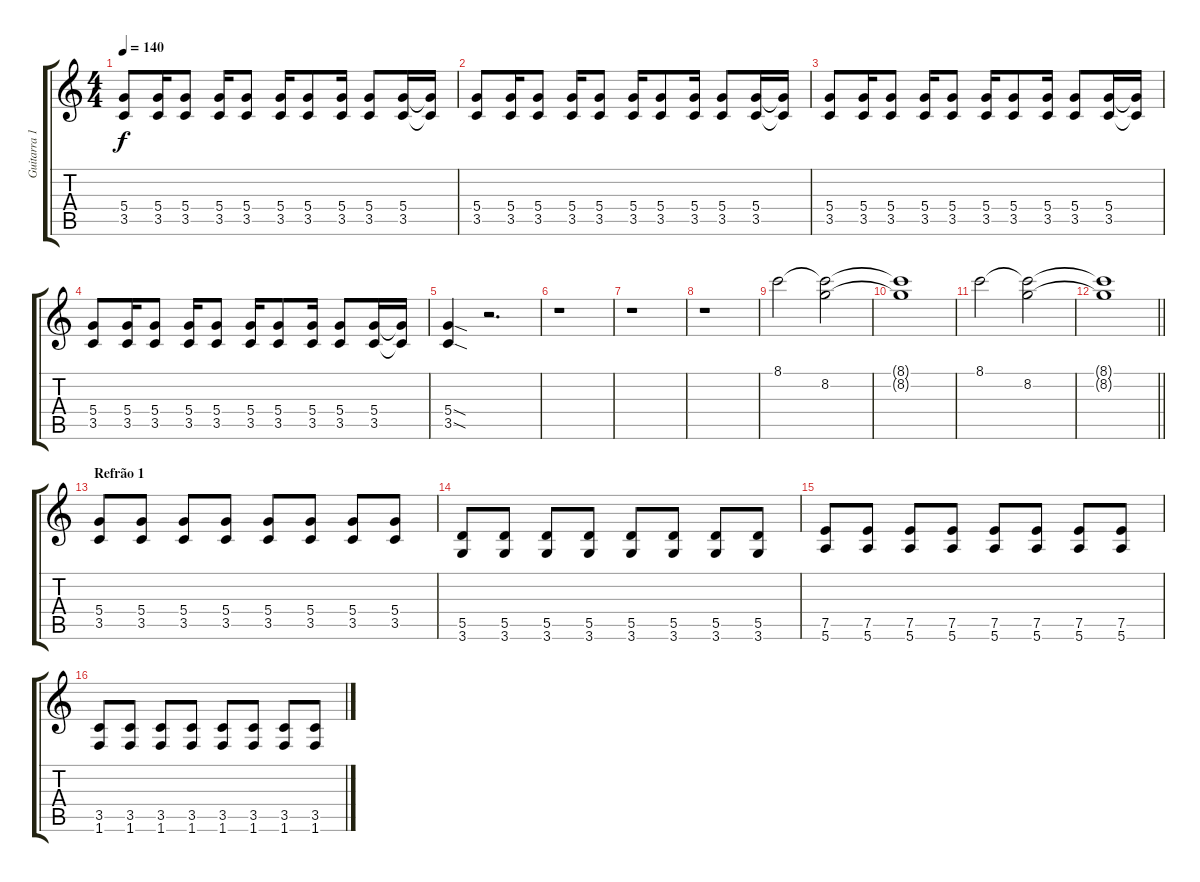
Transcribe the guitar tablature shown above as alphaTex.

\track ("Guitarra 1" "Guitarra 1") {instrument distortionguitar}
\staff {score tabs}
\tuning (E4 B3 G3 D3 A2 E2) {hide}
\ts (4 4)
\tempo 140
\clef g2
\ks c
(5.4 3.5).8{dy f instrument distortionguitar} (5.4 3.5).16 (5.4 3.5).8 (5.4 3.5).16 (5.4 3.5).8 (5.4 3.5).16 (5.4 3.5).8 (5.4 3.5).16 (5.4 3.5).8 (5.4 3.5).16 (5.4{t} 3.5{t}).16 |
(5.4 3.5).8 (5.4 3.5).16 (5.4 3.5).8 (5.4 3.5).16 (5.4 3.5).8 (5.4 3.5).16 (5.4 3.5).8 (5.4 3.5).16 (5.4 3.5).8 (5.4 3.5).16 (5.4{t} 3.5{t}).16 |
(5.4 3.5).8 (5.4 3.5).16 (5.4 3.5).8 (5.4 3.5).16 (5.4 3.5).8 (5.4 3.5).16 (5.4 3.5).8 (5.4 3.5).16 (5.4 3.5).8 (5.4 3.5).16 (5.4{t} 3.5{t}).16 |
(5.4 3.5).8 (5.4 3.5).16 (5.4 3.5).8 (5.4 3.5).16 (5.4 3.5).8 (5.4 3.5).16 (5.4 3.5).8 (5.4 3.5).16 (5.4 3.5).8 (5.4 3.5).16 (5.4{t} 3.5{t}).16 |
(5.4{sod} 3.5{sod}).4 r.2{d} |
r.1 |
r.1 |
r.1 |
8.1.2 (8.1{t} 8.2).2 |
(8.1{t} 8.2{t}).1 |
8.1.2 (8.1{t} 8.2).2 |
\barLineRight lightlight
(8.1{t} 8.2{t}).1 |
\section ("" "Refrão 1")
(5.4 3.5).8 (5.4 3.5).8 (5.4 3.5).8 (5.4 3.5).8 (5.4 3.5).8 (5.4 3.5).8 (5.4 3.5).8 (5.4 3.5).8 |
(5.5 3.6).8 (5.5 3.6).8 (5.5 3.6).8 (5.5 3.6).8 (5.5 3.6).8 (5.5 3.6).8 (5.5 3.6).8 (5.5 3.6).8 |
(7.5 5.6).8 (7.5 5.6).8 (7.5 5.6).8 (7.5 5.6).8 (7.5 5.6).8 (7.5 5.6).8 (7.5 5.6).8 (7.5 5.6).8 |
(3.5 1.6).8 (3.5 1.6).8 (3.5 1.6).8 (3.5 1.6).8 (3.5 1.6).8 (3.5 1.6).8 (3.5 1.6).8 (3.5 1.6).8
